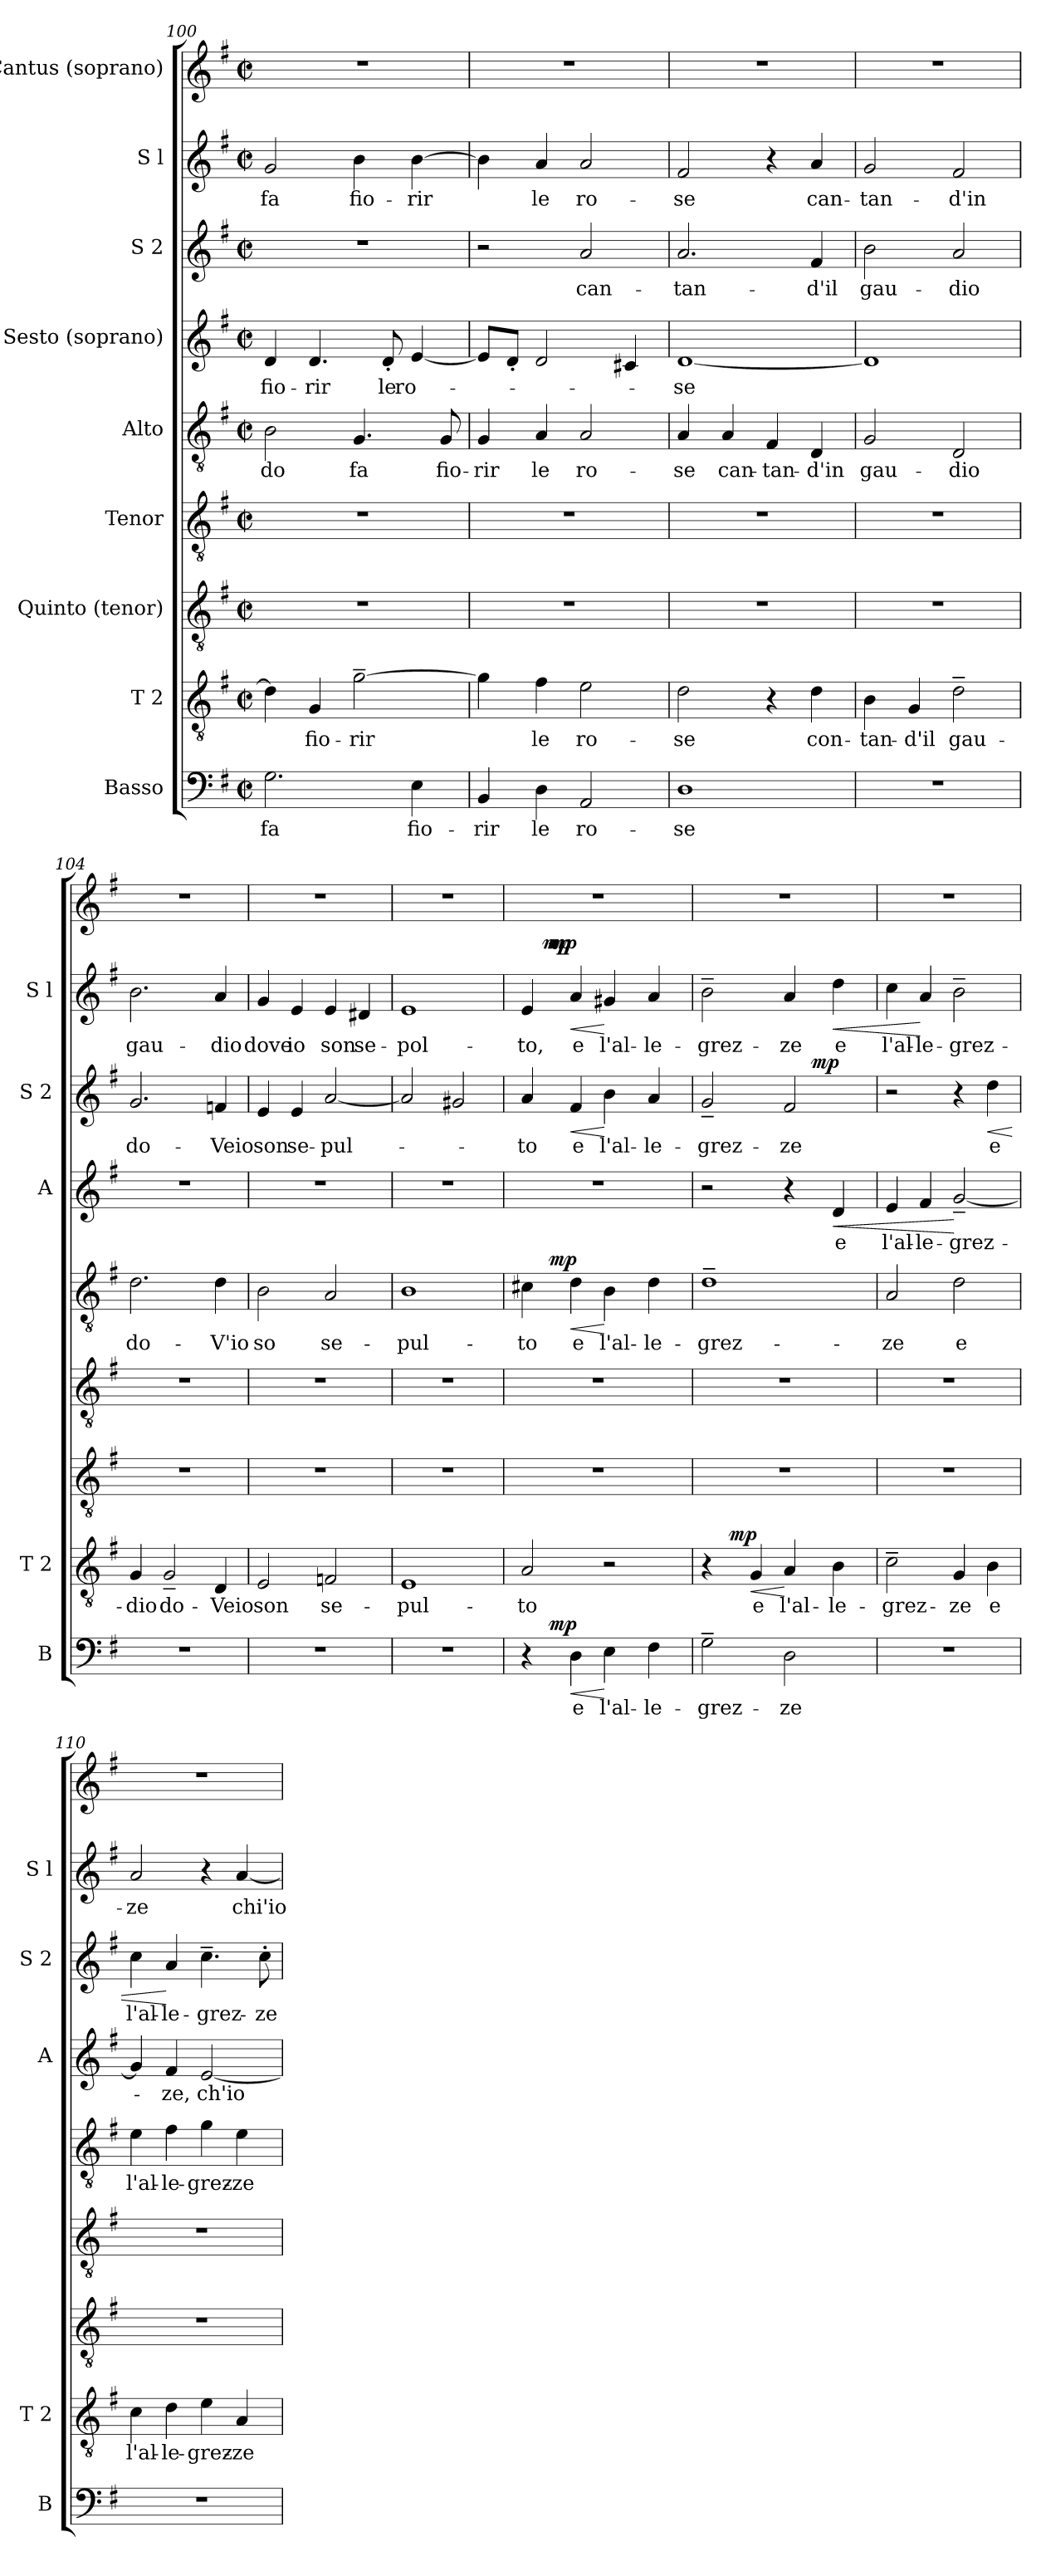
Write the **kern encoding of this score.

**kern	**text	**dynam	**kern	**text	**dynam	**kern	**kern	**kern	**text	**dynam	**kern	**text	**dynam	**kern	**text	**dynam	**kern	**text	**dynam	**kern
*part9	*part9	*part9	*part8	*part8	*part8	*part7	*part6	*part5	*part5	*part5	*part4	*part4	*part4	*part3	*part3	*part3	*part2	*part2	*part2	*part1
*staff9	*staff9	*staff9	*staff8	*staff8	*staff8	*staff7	*staff6	*staff5	*staff5	*staff5	*staff4	*staff4	*staff4	*staff3	*staff3	*staff3	*staff2	*staff2	*staff2	*staff1
*I"Basso	*	*	*I"T 2	*	*	*I"Quinto (tenor)	*I"Tenor	*I"Alto	*	*	*I"Sesto (soprano)	*	*	*I"S 2	*	*	*I"S l	*	*	*I"Cantus (soprano)
*I'B	*	*	*I'T 2	*	*	*	*	*	*	*	*I'A	*	*	*I'S 2	*	*	*I'S l	*	*	*
*clefF4	*	*	*clefGv2	*	*	*clefGv2	*clefGv2	*clefGv2	*	*	*clefG2	*	*	*clefG2	*	*	*clefG2	*	*	*clefG2
*k[f#]	*	*	*k[f#]	*	*	*k[f#]	*k[f#]	*k[f#]	*	*	*k[f#]	*	*	*k[f#]	*	*	*k[f#]	*	*	*k[f#]
*G:	*	*	*G:	*	*	*G:	*G:	*G:	*	*	*G:	*	*	*G:	*	*	*G:	*	*	*G:
*M2/2	*	*	*M2/2	*	*	*M2/2	*M2/2	*M2/2	*	*	*M2/2	*	*	*M2/2	*	*	*M2/2	*	*	*M2/2
*met(c|)	*	*	*met(c|)	*	*	*met(c|)	*met(c|)	*met(c|)	*	*	*met(c|)	*	*	*met(c|)	*	*	*met(c|)	*	*	*met(c|)
=100	=100	=100	=100	=100	=100	=100	=100	=100	=100	=100	=100	=100	=100	=100	=100	=100	=100	=100	=100	=100
!	!LO:LY:b:cj	!	!	!	!	!	!	!	!LO:LY:b:cj	!	!	!LO:LY:b:cj	!	!	!	!	!	!LO:LY:b:cj	!	!
2.G\	fa	.	4d\]	.	.	1r	1r	2B\	-do	.	4d/	fio-	.	1r	.	.	2g/	fa	.	1r
!	!	!	!	!LO:LY:b:cj	!	!	!	!	!	!	!	!LO:LY:b:cj	!	!	!	!	!	!	!	!
.	.	.	4G/	fio-	.	.	.	.	.	.	4.d/	-rir	.	.	.	.	.	.	.	.
!	!	!	!	!LO:LY:b:cj	!	!	!	!	!LO:LY:b:cj	!	!	!	!	!	!	!	!	!LO:LY:b:cj	!	!
.	.	.	[>2g~>\	-rir	.	.	.	4.G/	fa	.	.	.	.	.	.	.	4b\	fio-	.	.
!	!	!	!	!	!	!	!	!	!	!	!	!LO:LY:b:cj	!	!	!	!	!	!	!	!
.	.	.	.	.	.	.	.	.	.	.	8d'</	le	.	.	.	.	.	.	.	.
!	!LO:LY:b:cj	!	!	!	!	!	!	!	!	!	!	!LO:LY:b:cj	!	!	!	!	!	!LO:LY:b:cj	!	!
4E\	fio-	.	.	.	.	.	.	.	.	.	[<4e/	ro-	.	.	.	.	[>4b\	-rir	.	.
!	!	!	!	!	!	!	!	!	!LO:LY:b:cj	!	!	!	!	!	!	!	!	!	!	!
.	.	.	.	.	.	.	.	8G/	fio-	.	.	.	.	.	.	.	.	.	.	.
=101	=101	=101	=101	=101	=101	=101	=101	=101	=101	=101	=101	=101	=101	=101	=101	=101	=101	=101	=101	=101
!	!LO:LY:b:cj	!	!	!	!	!	!	!	!LO:LY:b:cj	!	!	!	!	!	!	!	!	!	!	!
4BB/	-rir	.	4g\]	.	.	1r	1r	4G/	-rir	.	8e/L]	.	.	2r	.	.	4b\]	.	.	1r
.	.	.	.	.	.	.	.	.	.	.	8d'</J	.	.	.	.	.	.	.	.	.
!	!LO:LY:b:cj	!	!	!LO:LY:b:cj	!	!	!	!	!LO:LY:b:cj	!	!	!	!	!	!	!	!	!LO:LY:b:cj	!	!
4D\	le	.	4f#\	le	.	.	.	4A/	le	.	2d/	.	.	.	.	.	4a/	le	.	.
!	!LO:LY:b:cj	!	!	!LO:LY:b:cj	!	!	!	!	!LO:LY:b:cj	!	!	!	!	!	!LO:LY:b:cj	!	!	!LO:LY:b:cj	!	!
2AA/	ro-	.	2e\	ro-	.	.	.	2A/	ro-	.	.	.	.	2a/	can-	.	2a/	ro-	.	.
.	.	.	.	.	.	.	.	.	.	.	4c#X/	.	.	.	.	.	.	.	.	.
=102	=102	=102	=102	=102	=102	=102	=102	=102	=102	=102	=102	=102	=102	=102	=102	=102	=102	=102	=102	=102
!	!LO:LY:b:cj	!	!	!LO:LY:b:cj	!	!	!	!	!LO:LY:b:cj	!	!	!LO:LY:b:cj	!	!	!LO:LY:b:cj	!	!	!LO:LY:b:cj	!	!
1D	-se	.	2d\	-se	.	1r	1r	4A/	-se	.	[<1d	-se	.	2.a/	-tan-	.	2f#/	-se	.	1r
!	!	!	!	!	!	!	!	!	!LO:LY:b	!	!	!	!	!	!	!	!	!	!	!
.	.	.	.	.	.	.	.	4A/	can-	.	.	.	.	.	.	.	.	.	.	.
!	!	!	!	!	!	!	!	!	!LO:LY:b:cj	!	!	!	!	!	!	!	!	!	!	!
.	.	.	4r	.	.	.	.	4F#/	-tan-	.	.	.	.	.	.	.	4r	.	.	.
!	!	!	!	!LO:LY:b:cj	!	!	!	!	!LO:LY:b:rj	!	!	!	!	!	!LO:LY:b:cj	!	!	!LO:LY:b:cj	!	!
.	.	.	4d\	con-	.	.	.	4D/	-d'in	.	.	.	.	4f#/	-d'il	.	4a/	can-	.	.
=103	=103	=103	=103	=103	=103	=103	=103	=103	=103	=103	=103	=103	=103	=103	=103	=103	=103	=103	=103	=103
!	!	!	!	!LO:LY:b	!	!	!	!	!LO:LY:b:cj	!	!	!	!	!	!LO:LY:b:cj	!	!	!LO:LY:b:cj	!	!
1r	.	.	4B\	-tan-	.	1r	1r	2G/	gau-	.	1d]	.	.	2b\	gau-	.	2g/	-tan-	.	1r
!	!	!	!	!LO:LY:b:rj	!	!	!	!	!	!	!	!	!	!	!	!	!	!	!	!
.	.	.	4G/	-d'il	.	.	.	.	.	.	.	.	.	.	.	.	.	.	.	.
!	!	!	!	!LO:LY:b:cj	!	!	!	!	!LO:LY:b:cj	!	!	!	!	!	!LO:LY:b:cj	!	!	!LO:LY:b:cj	!	!
.	.	.	2d~>\	gau-	.	.	.	2D/	-dio	.	.	.	.	2a/	-dio	.	2f#/	-d'in	.	.
=104	=104	=104	=104	=104	=104	=104	=104	=104	=104	=104	=104	=104	=104	=104	=104	=104	=104	=104	=104	=104
!	!	!	!	!LO:LY:b:cj	!	!	!	!	!LO:LY:b:cj	!	!	!	!	!	!LO:LY:b:cj	!	!	!LO:LY:b:cj	!	!
1r	.	.	4G/	-dio	.	1r	1r	2.d\	do-	.	1r	.	.	2.g/	do-	.	2.b\	gau-	.	1r
!	!	!	!	!LO:LY:b:cj	!	!	!	!	!	!	!	!	!	!	!	!	!	!	!	!
.	.	.	2G~</	do-	.	.	.	.	.	.	.	.	.	.	.	.	.	.	.	.
!	!	!	!	!LO:LY:b:cj	!	!	!	!	!LO:LY:b:cj	!	!	!	!	!	!LO:LY:b:cj	!	!	!LO:LY:b:cj	!	!
.	.	.	4D/	-Veio	.	.	.	4d\	-V'io	.	.	.	.	4fn/	-Veio	.	4a/	-dio	.	.
!!LO:PB:g=z
=105	=105	=105	=105	=105	=105	=105	=105	=105	=105	=105	=105	=105	=105	=105	=105	=105	=105	=105	=105	=105
!	!	!	!	!LO:LY:b:cj	!	!	!	!	!LO:LY:b:cj	!	!	!	!	!	!LO:LY:b:cj	!	!	!LO:LY:b:cj	!	!
1r	.	.	2E/	son	.	1r	1r	2B\	so	.	1r	.	.	4e/	son	.	4g/	dove	.	1r
!	!	!	!	!	!	!	!	!	!	!	!	!	!	!	!LO:LY:b:cj	!	!	!LO:LY:b:cj	!	!
.	.	.	.	.	.	.	.	.	.	.	.	.	.	4e/	se-	.	4e/	io	.	.
!	!	!	!	!LO:LY:b:cj	!	!	!	!	!LO:LY:b:cj	!	!	!	!	!	!LO:LY:b:cj	!	!	!LO:LY:b:cj	!	!
.	.	.	2Fn/	se-	.	.	.	2A/	se-	.	.	.	.	[<2a/	-pul-	.	4e/	son	.	.
!	!	!	!	!	!	!	!	!	!	!	!	!	!	!	!	!	!	!LO:LY:b:cj	!	!
.	.	.	.	.	.	.	.	.	.	.	.	.	.	.	.	.	4d#X/	se-	.	.
=106	=106	=106	=106	=106	=106	=106	=106	=106	=106	=106	=106	=106	=106	=106	=106	=106	=106	=106	=106	=106
!	!	!	!	!LO:LY:b:cj	!	!	!	!	!LO:LY:b:cj	!	!	!	!	!	!	!	!	!LO:LY:b:cj	!	!
1r	.	.	1E	-pul-	.	1r	1r	1B	-pul-	.	1r	.	.	2a/]	.	.	1e	-pol-	.	1r
.	.	.	.	.	.	.	.	.	.	.	.	.	.	2g#X/	.	.	.	.	.	.
=107	=107	=107	=107	=107	=107	=107	=107	=107	=107	=107	=107	=107	=107	=107	=107	=107	=107	=107	=107	=107
!	!	!	!	!LO:LY:b:cj	!	!	!	!	!LO:LY:b:cj	!	!	!	!	!	!LO:LY:b:cj	!	!	!LO:LY:b:cj	!	!
*^	*	*	*	*	*	*	*	*^	*	*	*	*	*	*	*	*	*^	*	*	*
*	*	*	*	*	*	*	*	*	*	*	*	*	*	*	*	*	*	*	*	*^	*	*	*
4r	8ryy	.	.	2A/	-to	.	1r	1r	4c#X\	8ryy	-to	.	1r	.	.	4a/	-to	.	4e/	8ryy	8ryy	-to,	.	1r
!	!	!	!	!	!	!	!	!	!	!	!	!	!	!	!	!	!	!	!	!	!	!	!LO:DY:a	!
.	64ryy	.	.	.	.	.	.	.	.	64ryy	.	.	.	.	.	.	.	.	.	2..ryy	64ryy	.	mp	.
!	!	!	!LO:DY:a	!	!	!	!	!	!	!	!	!LO:DY:a	!	!	!	!	!	!	!	!	!	!	!LO:DY:b	!
.	2ryy	.	mp	.	.	.	.	.	.	2ryy	.	mp	.	.	.	.	.	.	.	.	2ryy	.	mp	.
!	!	!LO:LY:b:cj	!LO:HP:b	!	!	!	!	!	!	!	!LO:LY:b:cj	!LO:HP:b	!	!	!	!	!LO:LY:b:cj	!LO:HP:b	!	!	!	!LO:LY:b:cj	!LO:HP:b	!
4D\	.	e	<	.	.	.	.	.	4d\	.	e	<	.	.	.	4f#/	e	<	4a/	.	.	e	<	.
!	!	!LO:LY:b:cj	!	!	!	!	!	!	!	!	!LO:LY:b:cj	!	!	!	!	!	!LO:LY:b:cj	!	!	!	!	!LO:LY:b:cj	!	!
4E\	.	l'al-	[	2r	.	.	.	.	4B\	.	l'al-	[	.	.	.	4b\	l'al-	[	4g#X/	.	.	l'al-	[	.
.	4ryy	.	.	.	.	.	.	.	.	4ryy	.	.	.	.	.	.	.	.	.	.	4ryy	.	.	.
!	!	!LO:LY:b:cj	!	!	!	!	!	!	!	!	!LO:LY:b:cj	!	!	!	!	!	!LO:LY:b:cj	!	!	!	!	!LO:LY:b:cj	!	!
4F#\	.	-le-	.	.	.	.	.	.	4d\	.	-le-	.	.	.	.	4a/	-le-	.	4a/	.	.	-le-	.	.
.	16..ryy	.	.	.	.	.	.	.	.	16..ryy	.	.	.	.	.	.	.	.	.	.	16..ryy	.	.	.
=108	=108	=108	=108	=108	=108	=108	=108	=108	=108	=108	=108	=108	=108	=108	=108	=108	=108	=108	=108	=108	=108	=108	=108	=108
!	!	!LO:LY:b:cj	!	!	!	!	!	!	!	!	!LO:LY:b:cj	!	!	!	!	!	!LO:LY:b:cj	!	!	!	!	!LO:LY:b:cj	!	!
*v	*v	*	*	*^	*	*	*	*	*v	*v	*	*	*	*	*	*^	*	*	*v	*v	*v	*	*	*
2G~>\	-grez-	.	4r	8ryy	.	.	1r	1r	1d~>	-grez-	.	2r	.	.	2g~</	2ryy	-grez-	.	2b~>\	-grez-	.	1r
.	.	.	.	64ryy	.	.	.	.	.	.	.	.	.	.	.	.	.	.	.	.	.	.
!	!	!	!	!	!	!LO:DY:a	!	!	!	!	!	!	!	!	!	!	!	!	!	!	!	!
.	.	.	.	2ryy	.	mp	.	.	.	.	.	.	.	.	.	.	.	.	.	.	.	.
!	!	!	!	!	!LO:LY:b:cj	!LO:HP:b	!	!	!	!	!	!	!	!	!	!	!	!	!	!	!	!
.	.	.	4G/	.	e	<	.	.	.	.	.	.	.	.	.	.	.	.	.	.	.	.
!	!LO:LY:b:cj	!	!	!	!LO:LY:b:cj	!	!	!	!	!	!	!	!	!	!	!	!LO:LY:b:cj	!	!	!LO:LY:b:cj	!	!
2D\	-ze	.	4A/	.	l'al-	[	.	.	.	.	.	4r	.	.	2f#/	8ryy	-ze	.	4a/	-ze	.	.
.	.	.	.	.	.	.	.	.	.	.	.	.	.	.	.	64ryy	.	.	.	.	.	.
!	!	!	!	!	!	!	!	!	!	!	!	!	!	!	!	!	!	!LO:DY:b	!	!	!	!
.	.	.	.	4ryy	.	.	.	.	.	.	.	.	.	.	.	4ryy	.	mp	.	.	.	.
!	!	!	!	!	!LO:LY:b:cj	!	!	!	!	!	!	!	!LO:LY:b:cj	!LO:HP:b	!	!	!	!	!	!LO:LY:b:cj	!LO:HP:b	!
.	.	.	4B\	.	-le-	.	.	.	.	.	.	4d/	e	<	.	.	.	.	4dd\	e	<	.
.	.	.	.	16..ryy	.	.	.	.	.	.	.	.	.	.	.	16..ryy	.	.	.	.	.	.
=109	=109	=109	=109	=109	=109	=109	=109	=109	=109	=109	=109	=109	=109	=109	=109	=109	=109	=109	=109	=109	=109	=109
!	!	!	!	!	!LO:LY:b:cj	!	!	!	!	!LO:LY:b:cj	!	!	!LO:LY:b:cj	!	!	!	!	!	!	!LO:LY:b:cj	!	!
*	*	*	*v	*v	*	*	*	*	*	*	*	*	*	*	*v	*v	*	*	*	*	*	*
1r	.	.	2c~>\	-grez-	.	1r	1r	2A/	-ze	.	4e/	l'al-	.	2r	.	.	4cc\	l'al-	.	1r
!	!	!	!	!	!	!	!	!	!	!	!	!LO:LY:b:cj	!	!	!	!	!	!LO:LY:b	!	!
.	.	.	.	.	.	.	.	.	.	.	4f#/	-le-	.	.	.	.	4a/	-le-	[	.
!	!	!	!	!LO:LY:b:cj	!	!	!	!	!LO:LY:b:cj	!	!	!LO:LY:b:rj	!	!	!	!	!	!LO:LY:b:cj	!	!
.	.	.	4G/	-ze	.	.	.	2d\	e	.	[<2g~</	-grez-	[	4r	.	.	2b~>\	-grez-	.	.
!	!	!	!	!LO:LY:b:cj	!	!	!	!	!	!	!	!	!	!	!LO:LY:b:cj	!LO:HP:b	!	!	!	!
.	.	.	4B\	e	.	.	.	.	.	.	.	.	.	4dd\	e	<	.	.	.	.
=110	=110	=110	=110	=110	=110	=110	=110	=110	=110	=110	=110	=110	=110	=110	=110	=110	=110	=110	=110	=110
!	!	!	!	!LO:LY:b:cj	!	!	!	!	!LO:LY:b:cj	!	!	!	!	!	!LO:LY:b:cj	!	!	!LO:LY:b:cj	!	!
1r	.	.	4c\	l'al-	.	1r	1r	4e\	l'al-	.	4g/]	.	.	4cc\	l'al-	.	2a/	-ze	.	1r
!	!	!	!	!LO:LY:b:cj	!	!	!	!	!LO:LY:b:cj	!	!	!LO:LY:b:cj	!	!	!LO:LY:b:cj	!	!	!	!	!
.	.	.	4d\	-le-	.	.	.	4f#\	-le-	.	4f#/	-ze,	.	4a/	-le-	[	.	.	.	.
!	!	!	!	!LO:LY:b:cj	!	!	!	!	!LO:LY:b:cj	!	!	!LO:LY:b	!	!	!LO:LY:b:cj	!	!	!	!	!
.	.	.	4e\	-grez-	.	.	.	4g\	-grez-	.	[<2e/	ch'io	.	4.cc~>\	-grez-	.	4r	.	.	.
!	!	!	!	!LO:LY:b:cj	!	!	!	!	!LO:LY:b:cj	!	!	!	!	!	!	!	!	!LO:LY:b	!	!
.	.	.	4A/	-ze	.	.	.	4e\	-ze	.	.	.	.	.	.	.	[<4a/	chi'io	.	.
!	!	!	!	!	!	!	!	!	!	!	!	!	!	!	!LO:LY:b:cj	!	!	!	!	!
.	.	.	.	.	.	.	.	.	.	.	.	.	.	8cc'>\	-ze	.	.	.	.	.
=	=	=	=	=	=	=	=	=	=	=	=	=	=	=	=	=	=	=	=	=
*-	*-	*-	*-	*-	*-	*-	*-	*-	*-	*-	*-	*-	*-	*-	*-	*-	*-	*-	*-	*-
